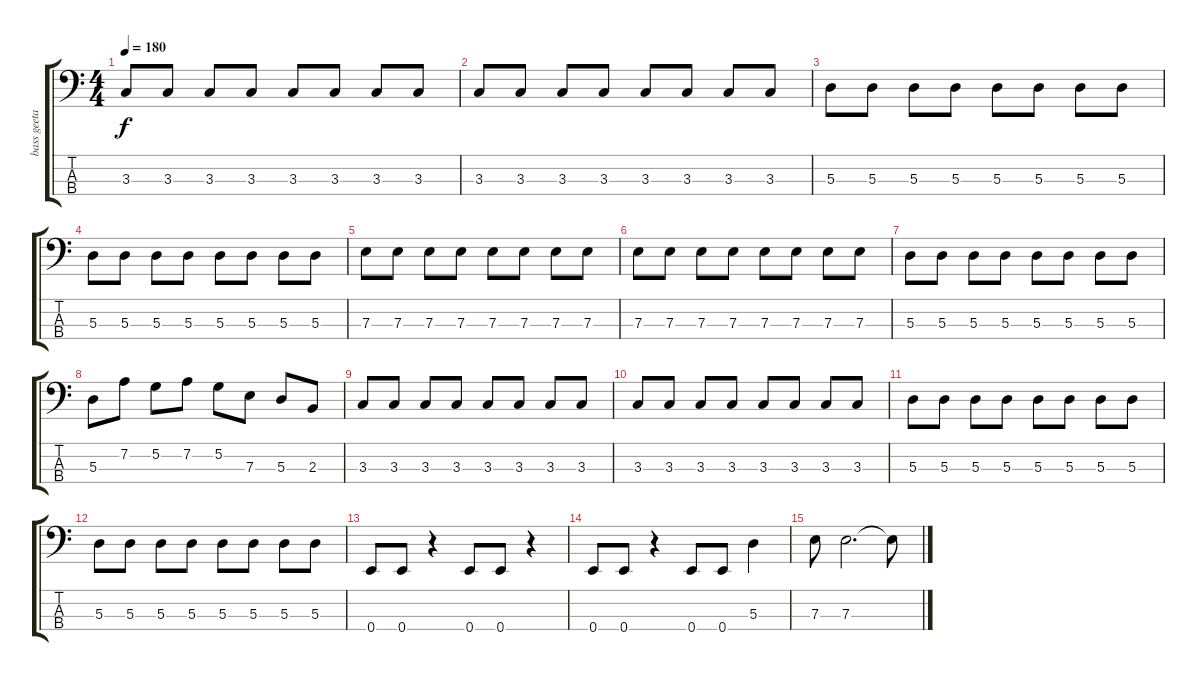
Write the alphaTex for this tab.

\track ("bass geetar" "bass geeta") {instrument electricbasspick}
\staff {score tabs}
\tuning (G2 D2 A1 E1) {hide}
\ts (4 4)
\tempo 180
\clef f4
\ks c
3.3.8{dy f} 3.3.8 3.3.8 3.3.8 3.3.8 3.3.8 3.3.8 3.3.8 |
3.3.8 3.3.8 3.3.8 3.3.8 3.3.8 3.3.8 3.3.8 3.3.8 |
5.3.8 5.3.8 5.3.8 5.3.8 5.3.8 5.3.8 5.3.8 5.3.8 |
5.3.8 5.3.8 5.3.8 5.3.8 5.3.8 5.3.8 5.3.8 5.3.8 |
7.3.8 7.3.8 7.3.8 7.3.8 7.3.8 7.3.8 7.3.8 7.3.8 |
7.3.8 7.3.8 7.3.8 7.3.8 7.3.8 7.3.8 7.3.8 7.3.8 |
5.3.8 5.3.8 5.3.8 5.3.8 5.3.8 5.3.8 5.3.8 5.3.8 |
5.3.8 7.2.8 5.2.8 7.2.8 5.2.8 7.3.8 5.3.8 2.3.8 |
3.3.8 3.3.8 3.3.8 3.3.8 3.3.8 3.3.8 3.3.8 3.3.8 |
3.3.8 3.3.8 3.3.8 3.3.8 3.3.8 3.3.8 3.3.8 3.3.8 |
5.3.8 5.3.8 5.3.8 5.3.8 5.3.8 5.3.8 5.3.8 5.3.8 |
5.3.8 5.3.8 5.3.8 5.3.8 5.3.8 5.3.8 5.3.8 5.3.8 |
0.4.8 0.4.8 r.4 0.4.8 0.4.8 r.4 |
0.4.8 0.4.8 r.4 0.4.8 0.4.8 5.3.4 |
7.3.8 7.3.2{d} 7.3{t}.8
